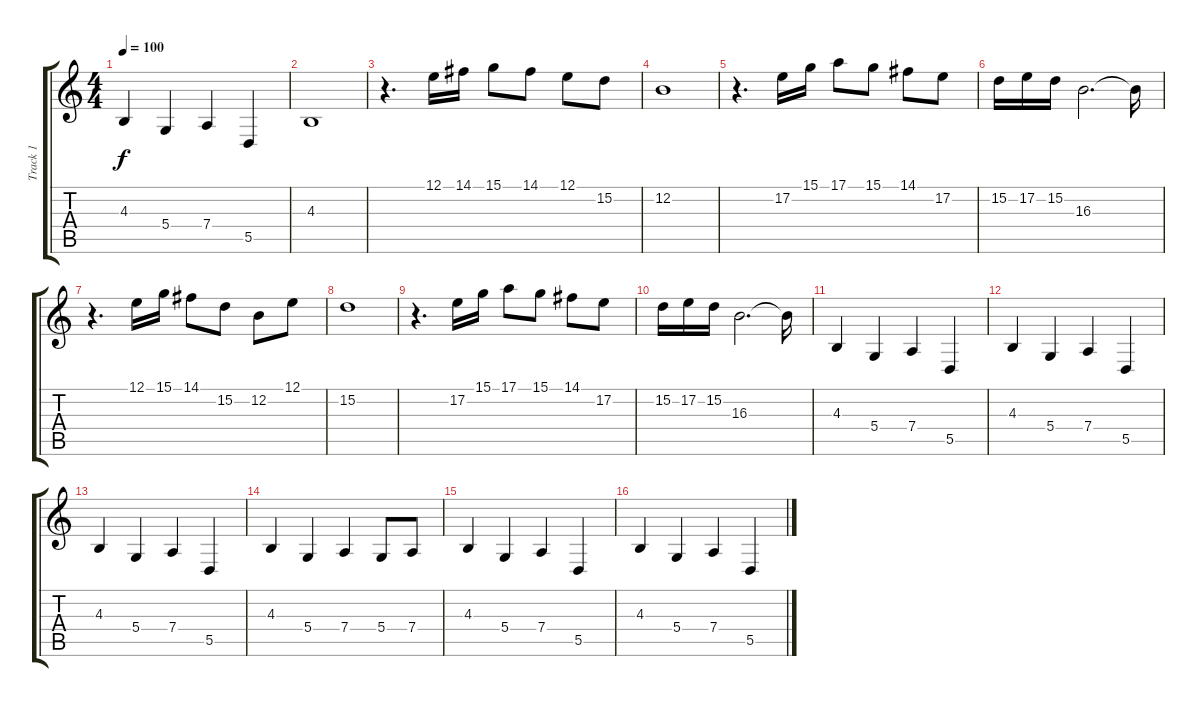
\track ("Track 1" "Track 1") {instrument synthbrass1}
\staff {score tabs}
\tuning (E4 B3 G3 D3 A2 E2) {hide}
\ts (4 4)
\tempo 100
\clef g2
\ks c
4.3.4{dy f} 5.4.4 7.4.4 5.5.4 |
4.3.1 |
r.4{d} 12.1.16 14.1.16 15.1.8 14.1.8 12.1.8 15.2.8 |
12.2.1 |
r.4{d} 17.2.16 15.1.16 17.1.8 15.1.8 14.1.8 17.2.8 |
15.2.16 17.2.16 15.2.16 16.3.2{d} 16.3{t}.16 |
r.4{d} 12.1.16 15.1.16 14.1.8 15.2.8 12.2.8 12.1.8 |
15.2.1 |
r.4{d} 17.2.16 15.1.16 17.1.8 15.1.8 14.1.8 17.2.8 |
15.2.16 17.2.16 15.2.16 16.3.2{d} 16.3{t}.16 |
4.3.4 5.4.4 7.4.4 5.5.4 |
4.3.4 5.4.4 7.4.4 5.5.4 |
4.3.4 5.4.4 7.4.4 5.5.4 |
4.3.4 5.4.4 7.4.4 5.4.8 7.4.8 |
4.3.4 5.4.4 7.4.4 5.5.4 |
4.3.4 5.4.4 7.4.4 5.5.4
